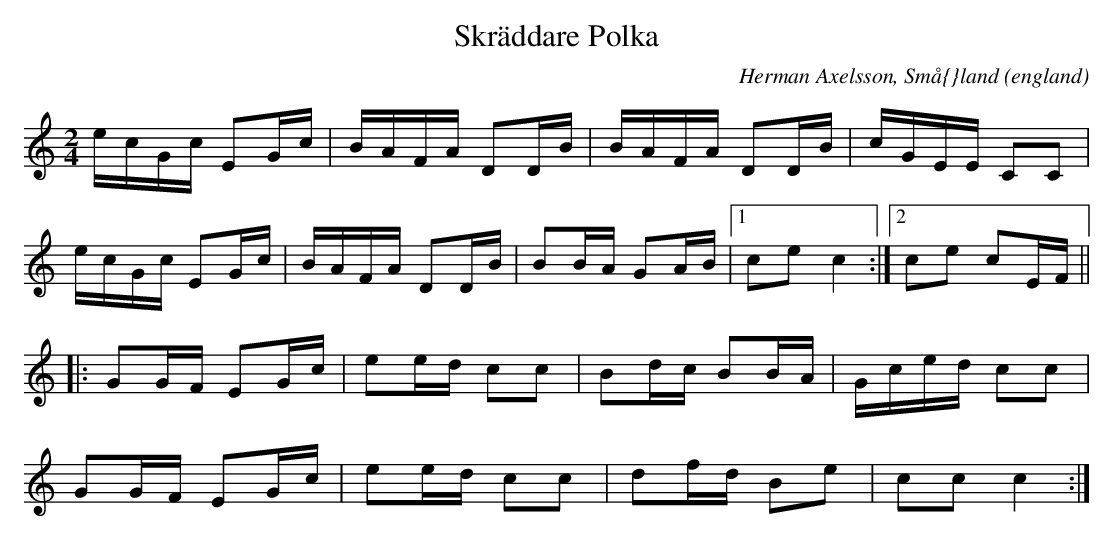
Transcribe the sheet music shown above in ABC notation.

X:1
T:Skräddare Polka
O:england
C:Herman Axelsson, Sm\aa{}land
M:2/4
L:1/16
K:C
ecGc E2Gc|BAFA D2DB|BAFA D2DB|cGEE C2C2|
ecGc E2Gc|BAFA D2DB|B2BA G2AB|1c2e2c4:|2 c2e2 c2EF||
|:G2GF E2Gc|e2ed c2c2|B2dc B2BA|Gced c2c2|
G2GF E2Gc|e2ed c2c2|d2fd B2e2|c2c2 c4:|
